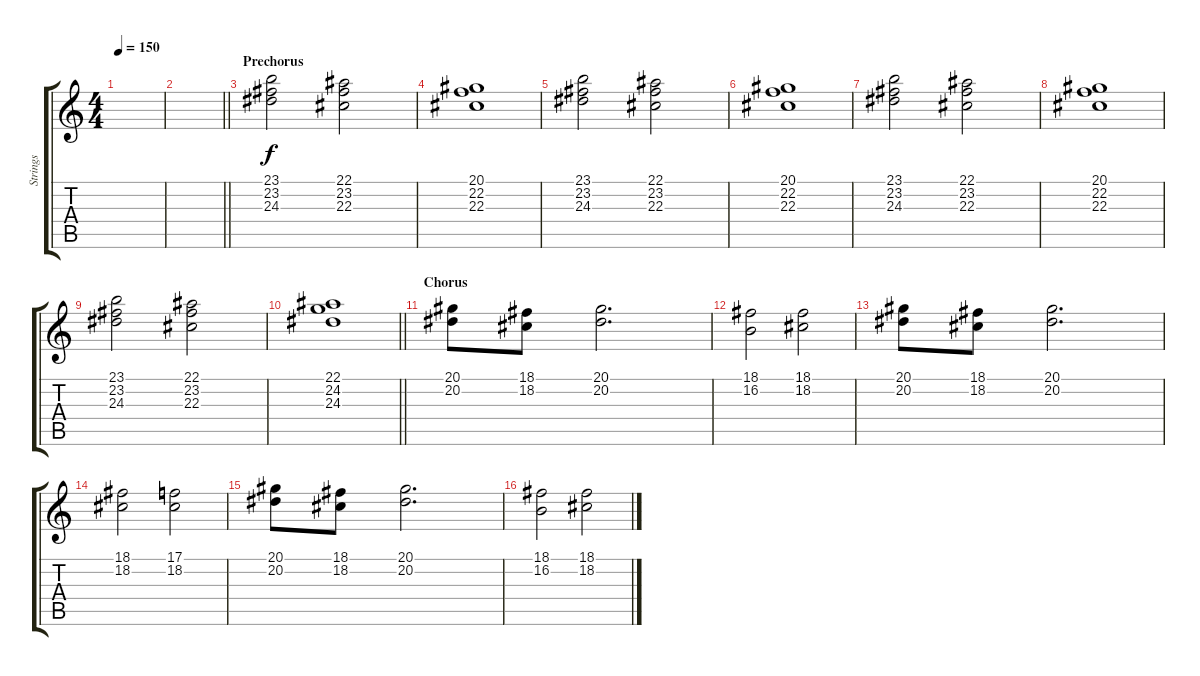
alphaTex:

\track ("Strings" "Strings") {instrument stringensemble1}
\staff {score tabs}
\tuning (C4 G3 Eb3 Bb2 F2 C2) {hide}
\ts (4 4)
\tempo 150
\clef g2
\ks c
|
\barLineRight lightlight
|
\section ("" "Prechorus")
(23.1 23.2 24.3).2 (22.1 23.2 22.3).2 |
(20.1 22.2 22.3).1 |
(23.1 23.2 24.3).2 (22.1 23.2 22.3).2 |
(20.1 22.2 22.3).1 |
(23.1 23.2 24.3).2 (22.1 23.2 22.3).2 |
(20.1 22.2 22.3).1 |
(23.1 23.2 24.3).2 (22.1 23.2 22.3).2 |
\barLineRight lightlight
(22.1 24.2 24.3).1 |
\section ("" "Chorus")
(20.1 20.2).8 (18.1 18.2).8 (20.1 20.2).2{d} |
(18.1 16.2).2 (18.1 18.2).2 |
(20.1 20.2).8 (18.1 18.2).8 (20.1 20.2).2{d} |
(18.1 18.2).2 (17.1 18.2).2 |
(20.1 20.2).8 (18.1 18.2).8 (20.1 20.2).2{d} |
(18.1 16.2).2 (18.1 18.2).2
